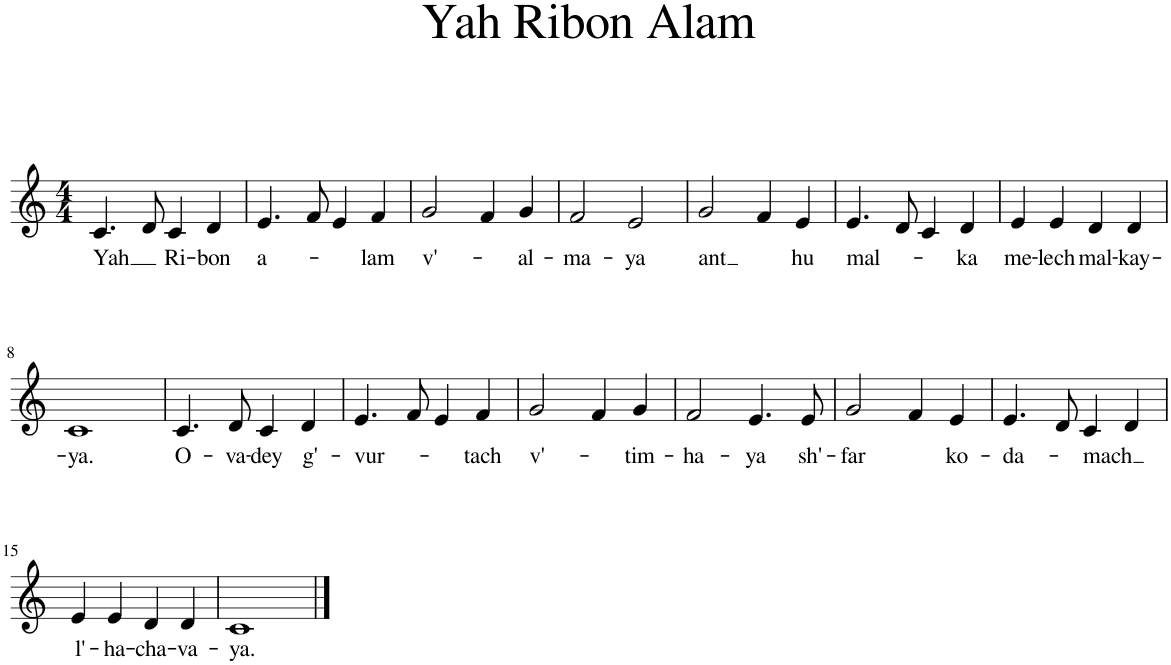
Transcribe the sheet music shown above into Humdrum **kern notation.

**kern	**text
*part1	*part1
*staff1	*staff1
*I"Bb Trumpet	*
*I'Bb Tpt.	*
*clefG2	*
*Trd1c2	*
*k[]	*
*M4/4	*
=1	=1
!	!LO:LY:b
4.c/	Yah
8d/	.
!	!LO:LY:b
4c/	Ri-
!	!LO:LY:b
4d/	-bon
=2	=2
!	!LO:LY:b
4.e/	a-
8f/	.
4e/	.
!	!LO:LY:b
4f/	-lam
=3	=3
!	!LO:LY:b
2g/	v'-
4f/	.
!	!LO:LY:b
4g/	-al-
=4	=4
!	!LO:LY:b
2f/	-ma-
!	!LO:LY:b
2e/	-ya
=5	=5
!	!LO:LY:b
2g/	ant
4f/	.
!	!LO:LY:b
4e/	hu
=6	=6
!	!LO:LY:b
4.e/	mal-
8d/	.
4c/	.
!	!LO:LY:b
4d/	-ka
=7	=7
!	!LO:LY:b
4e/	me-
!	!LO:LY:b
4e/	-lech
!	!LO:LY:b
4d/	mal-
!	!LO:LY:b
4d/	-kay-
!!LO:LB:g=z
=8	=8
!	!LO:LY:b
1c	-ya.
=9	=9
!	!LO:LY:b
4.c/	O-
!	!LO:LY:b
8d/	-va-
!	!LO:LY:b
4c/	-dey
!	!LO:LY:b
4d/	g'-
=10	=10
!	!LO:LY:b
4.e/	-vur-
8f/	.
4e/	.
!	!LO:LY:b
4f/	-tach
=11	=11
!	!LO:LY:b
2g/	v'-
4f/	.
!	!LO:LY:b
4g/	-tim-
=12	=12
!	!LO:LY:b
2f/	-ha-
!	!LO:LY:b
4.e/	-ya
!	!LO:LY:b
8e/	sh'-
=13	=13
!	!LO:LY:b
2g/	-far
4f/	.
!	!LO:LY:b
4e/	ko-
=14	=14
!	!LO:LY:b
4.e/	-da-
8d/	.
!	!LO:LY:b
4c/	-mach
4d/	.
!!LO:LB:g=z
=15	=15
!	!LO:LY:b
4e/	l'-
!	!LO:LY:b
4e/	-ha-
!	!LO:LY:b
4d/	-cha-
!	!LO:LY:b
4d/	-va-
=16	=16
!	!LO:LY:b
1c	-ya.
==	==
*-	*-
